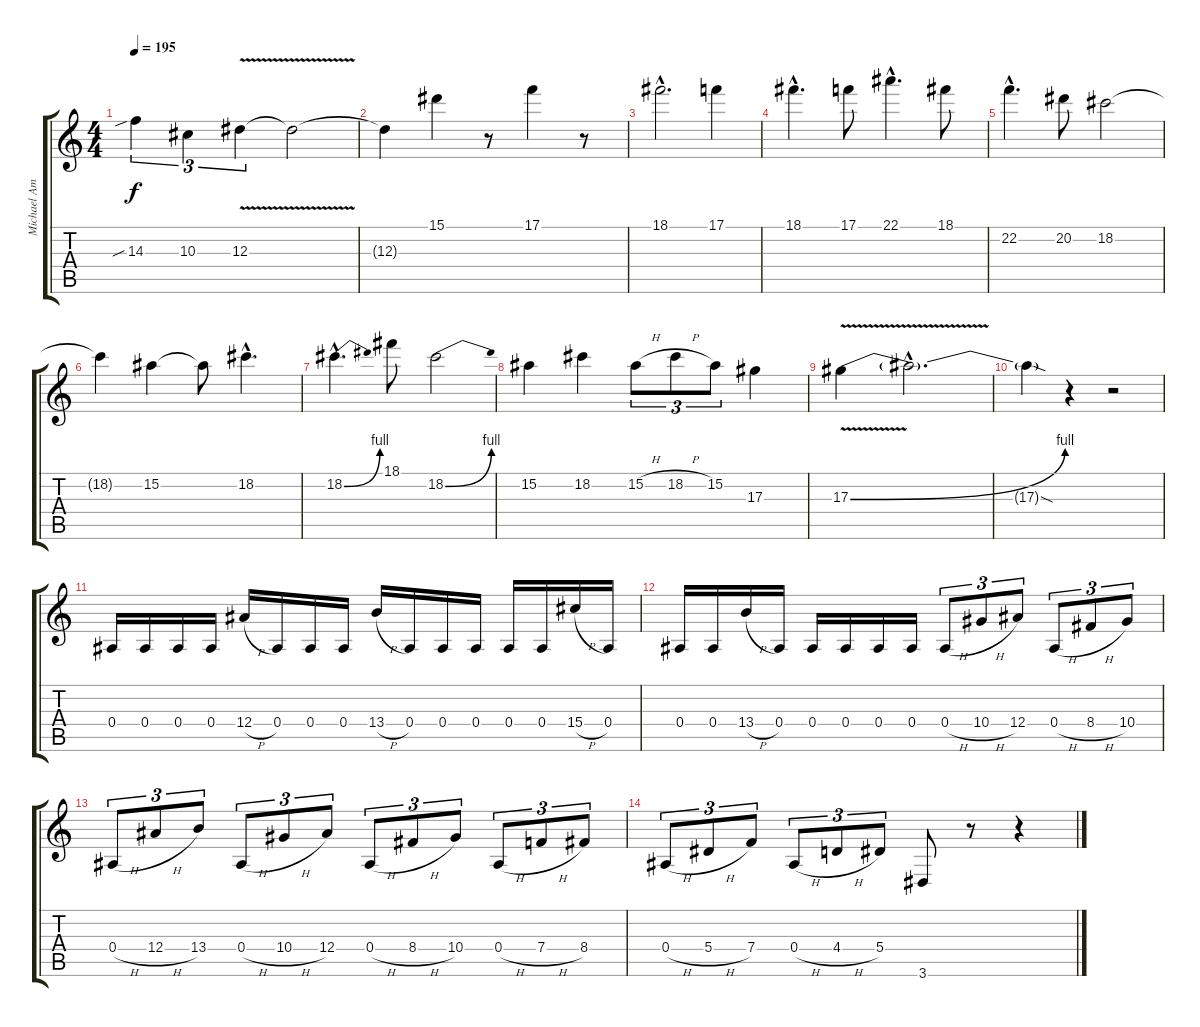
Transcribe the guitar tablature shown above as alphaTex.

\track ("Michael Amott" "Michael Am") {instrument distortionguitar}
\staff {score tabs}
\tuning (C4 G3 Eb3 Bb2 F2 C2) {hide}
\ts (4 4)
\tempo 195
\clef g2
\ks c
14.3{sib}.4{tu (3 2) dy f} 10.3.4{tu (3 2)} 12.3{v}.4{tu (3 2)} 12.3{t}.2 |
12.3{t}.4 15.1.4 r.8 17.1.4 r.8 |
18.1{hac}.2{d} 17.1.4 |
18.1{hac}.4{d} 17.1.8 22.1{hac}.4{d} 18.1.8 |
22.2{hac}.4{d} 20.2.8 18.2.2 |
18.2{t}.4 15.2.4 15.2{t}.8 18.2{hac}.4{d} |
18.2{be (bend 0 0 60 4) hac}.4{d} 18.1.8 18.2{be (bend 0 0 60 4)}.2 |
15.2.4 18.2.4 15.2{h}.8{tu (3 2)} 18.2{h}.8{tu (3 2)} 15.2.8{tu (3 2)} 17.3.4 |
17.3{be (bend 0 0 60 4) v}.4 17.3{hac t}.2{d} |
17.3{sod t}.4 r.4 r.2 |
0.4.16 0.4.16 0.4.16 0.4.16 12.4{h}.16 0.4.16 0.4.16 0.4.16 13.4{h}.16 0.4.16 0.4.16 0.4.16 0.4.16 0.4.16 15.4{h}.16 0.4.16 |
0.4.16 0.4.16 13.4{h}.16 0.4.16 0.4.16 0.4.16 0.4.16 0.4.16 0.4{h}.8{tu (3 2)} 10.4{h}.8{tu (3 2)} 12.4.8{tu (3 2)} 0.4{h}.8{tu (3 2)} 8.4{h}.8{tu (3 2)} 10.4.8{tu (3 2)} |
0.4{h}.8{tu (3 2)} 12.4{h}.8{tu (3 2)} 13.4.8{tu (3 2)} 0.4{h}.8{tu (3 2)} 10.4{h}.8{tu (3 2)} 12.4.8{tu (3 2)} 0.4{h}.8{tu (3 2)} 8.4{h}.8{tu (3 2)} 10.4.8{tu (3 2)} 0.4{h}.8{tu (3 2)} 7.4{h}.8{tu (3 2)} 8.4.8{tu (3 2)} |
0.4{h}.8{tu (3 2)} 5.4{h}.8{tu (3 2)} 7.4.8{tu (3 2)} 0.4{h}.8{tu (3 2)} 4.4{h}.8{tu (3 2)} 5.4.8{tu (3 2)} 3.6.8 r.8 r.4
